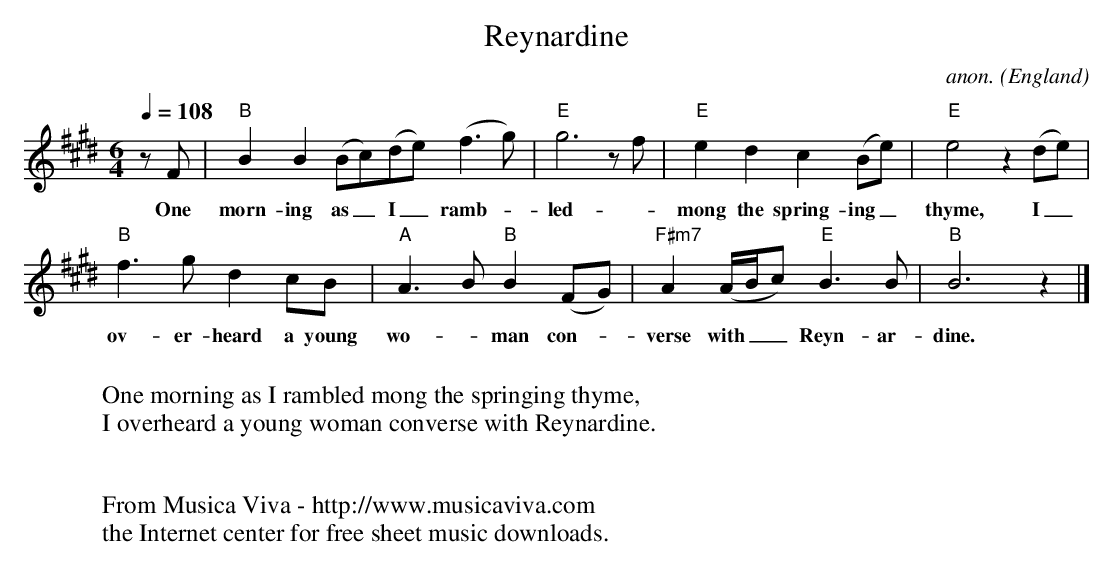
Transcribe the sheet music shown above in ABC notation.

X:1
T:Reynardine
C:anon.
O:England
M:6/4
L:1/8
Q:1/4=108
K:Bmix
zF|"B"B2B2(Bc)(de) (f3g)|"E"g6 z f|"E"e2d2 c2(Be)|"E"e4 z2 (de)|
w:One morn-ing as_ I_ ramb--led -mong the spring-ing_ thyme, I_
"B"f3g d2cB|"A"A3B"B"B2(FG)|"F#m7"A2(A/B/c)"E"B3B|"B"B6z2|]
w:ov-er-heard a young wo--man con--verse with__ Reyn-ar-dine.
W:
W:One morning as I rambled mong the springing thyme,
W:I overheard a young woman converse with Reynardine.
W:
W:
W:  From Musica Viva - http://www.musicaviva.com
W:  the Internet center for free sheet music downloads.
